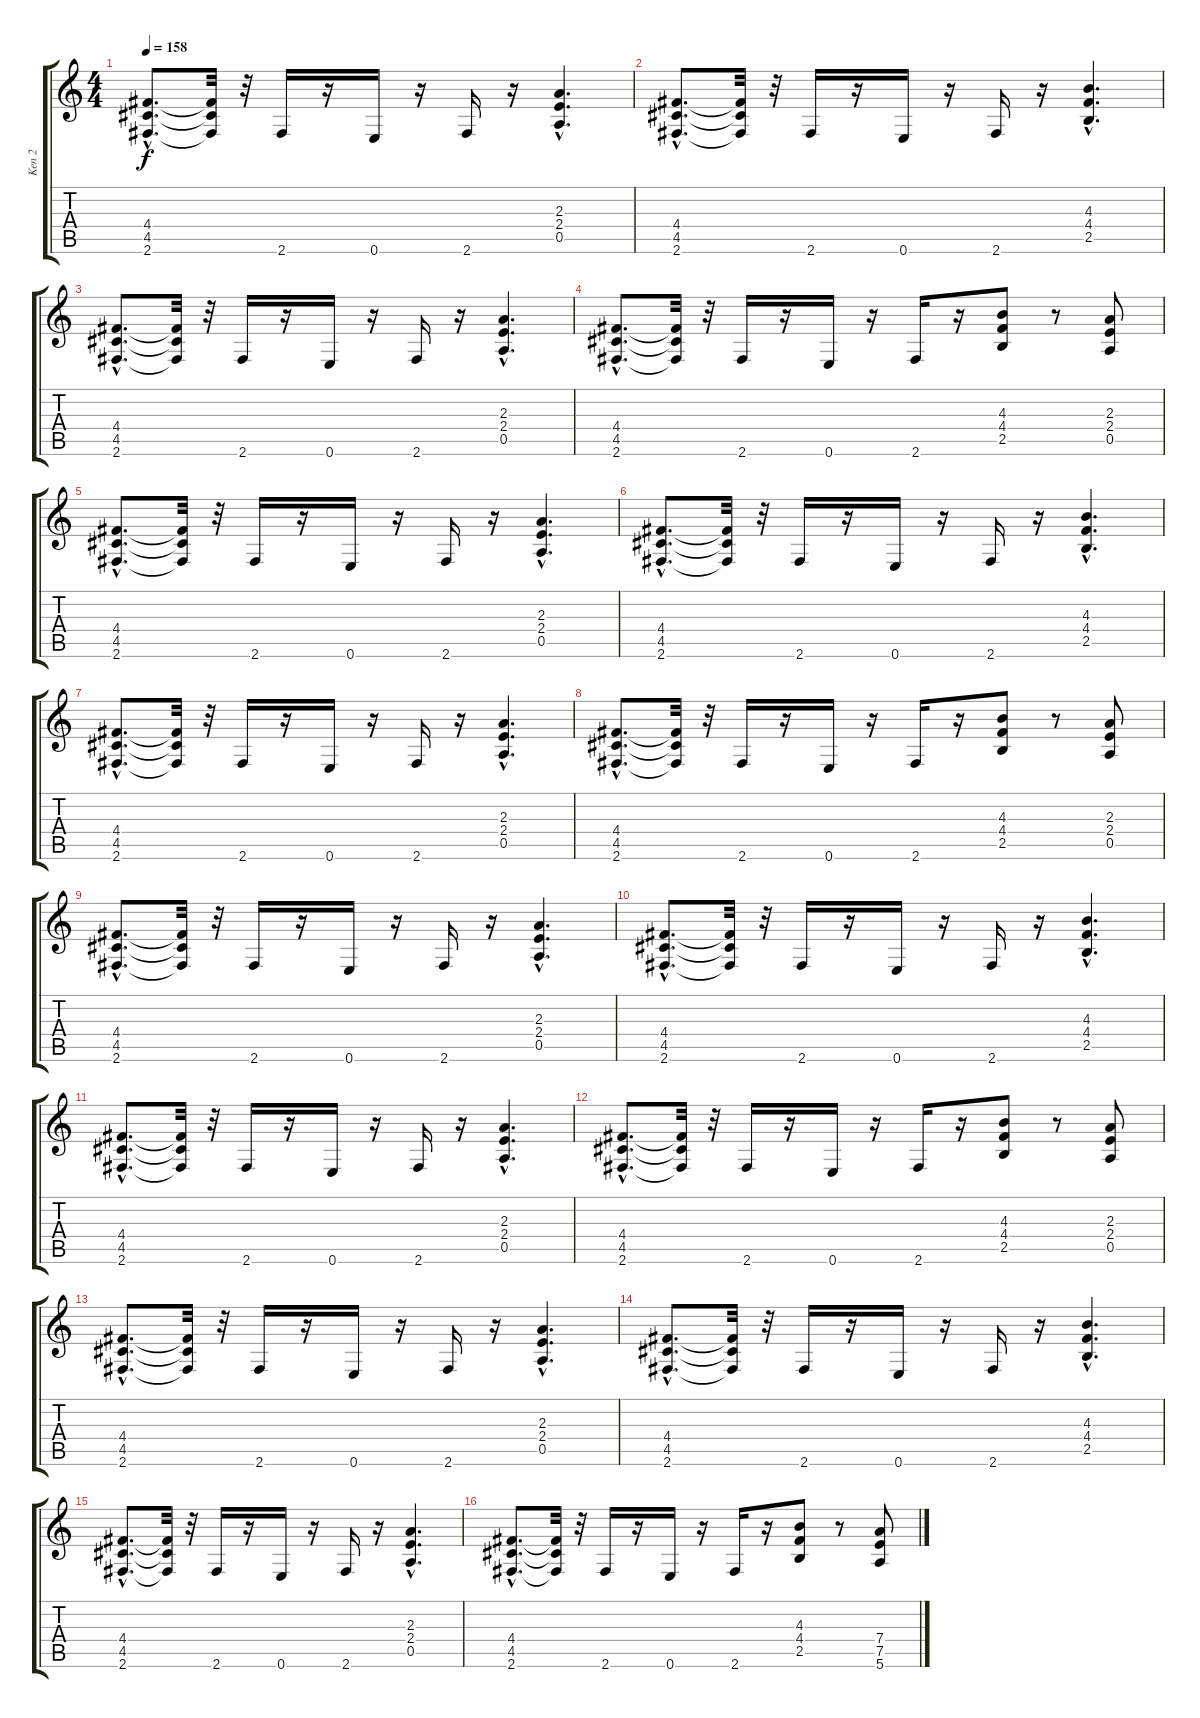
\track ("Ken 2" "Ken 2") {instrument distortionguitar}
\staff {score tabs}
\tuning (E4 B3 G3 D3 A2 E2) {hide}
\ts (4 4)
\tempo 158
\clef g2
\ks c
(4.4{hac} 4.5{hac} 2.6{hac}).8{d dy f} (4.4{t} 4.5{t} 2.6{t}).32 r.32 2.6.16 r.16 0.6.16 r.16 2.6.16 r.16 (2.3{hac} 2.4{hac} 0.5{hac}).4{d} |
(4.4{hac} 4.5{hac} 2.6{hac}).8{d} (4.4{t} 4.5{t} 2.6{t}).32 r.32 2.6.16 r.16 0.6.16 r.16 2.6.16 r.16 (4.3{hac} 4.4{hac} 2.5{hac}).4{d} |
(4.4{hac} 4.5{hac} 2.6{hac}).8{d} (4.4{t} 4.5{t} 2.6{t}).32 r.32 2.6.16 r.16 0.6.16 r.16 2.6.16 r.16 (2.3{hac} 2.4{hac} 0.5{hac}).4{d} |
(4.4{hac} 4.5{hac} 2.6{hac}).8{d} (4.4{t} 4.5{t} 2.6{t}).32 r.32 2.6.16 r.16 0.6.16 r.16 2.6.16 r.16 (4.3 4.4 2.5).8 r.8 (2.3 2.4 0.5).8 |
(4.4{hac} 4.5{hac} 2.6{hac}).8{d} (4.4{t} 4.5{t} 2.6{t}).32 r.32 2.6.16 r.16 0.6.16 r.16 2.6.16 r.16 (2.3{hac} 2.4{hac} 0.5{hac}).4{d} |
(4.4{hac} 4.5{hac} 2.6{hac}).8{d} (4.4{t} 4.5{t} 2.6{t}).32 r.32 2.6.16 r.16 0.6.16 r.16 2.6.16 r.16 (4.3{hac} 4.4{hac} 2.5{hac}).4{d} |
(4.4{hac} 4.5{hac} 2.6{hac}).8{d} (4.4{t} 4.5{t} 2.6{t}).32 r.32 2.6.16 r.16 0.6.16 r.16 2.6.16 r.16 (2.3{hac} 2.4{hac} 0.5{hac}).4{d} |
(4.4{hac} 4.5{hac} 2.6{hac}).8{d} (4.4{t} 4.5{t} 2.6{t}).32 r.32 2.6.16 r.16 0.6.16 r.16 2.6.16 r.16 (4.3 4.4 2.5).8 r.8 (2.3 2.4 0.5).8 |
(4.4{hac} 4.5{hac} 2.6{hac}).8{d} (4.4{t} 4.5{t} 2.6{t}).32 r.32 2.6.16 r.16 0.6.16 r.16 2.6.16 r.16 (2.3{hac} 2.4{hac} 0.5{hac}).4{d} |
(4.4{hac} 4.5{hac} 2.6{hac}).8{d} (4.4{t} 4.5{t} 2.6{t}).32 r.32 2.6.16 r.16 0.6.16 r.16 2.6.16 r.16 (4.3{hac} 4.4{hac} 2.5{hac}).4{d} |
(4.4{hac} 4.5{hac} 2.6{hac}).8{d} (4.4{t} 4.5{t} 2.6{t}).32 r.32 2.6.16 r.16 0.6.16 r.16 2.6.16 r.16 (2.3{hac} 2.4{hac} 0.5{hac}).4{d} |
(4.4{hac} 4.5{hac} 2.6{hac}).8{d} (4.4{t} 4.5{t} 2.6{t}).32 r.32 2.6.16 r.16 0.6.16 r.16 2.6.16 r.16 (4.3 4.4 2.5).8 r.8 (2.3 2.4 0.5).8 |
(4.4{hac} 4.5{hac} 2.6{hac}).8{d} (4.4{t} 4.5{t} 2.6{t}).32 r.32 2.6.16 r.16 0.6.16 r.16 2.6.16 r.16 (2.3{hac} 2.4{hac} 0.5{hac}).4{d} |
(4.4{hac} 4.5{hac} 2.6{hac}).8{d} (4.4{t} 4.5{t} 2.6{t}).32 r.32 2.6.16 r.16 0.6.16 r.16 2.6.16 r.16 (4.3{hac} 4.4{hac} 2.5{hac}).4{d} |
(4.4{hac} 4.5{hac} 2.6{hac}).8{d} (4.4{t} 4.5{t} 2.6{t}).32 r.32 2.6.16 r.16 0.6.16 r.16 2.6.16 r.16 (2.3{hac} 2.4{hac} 0.5{hac}).4{d} |
(4.4{hac} 4.5{hac} 2.6{hac}).8{d} (4.4{t} 4.5{t} 2.6{t}).32 r.32 2.6.16 r.16 0.6.16 r.16 2.6.16 r.16 (4.3 4.4 2.5).8 r.8 (7.4 7.5 5.6).8
